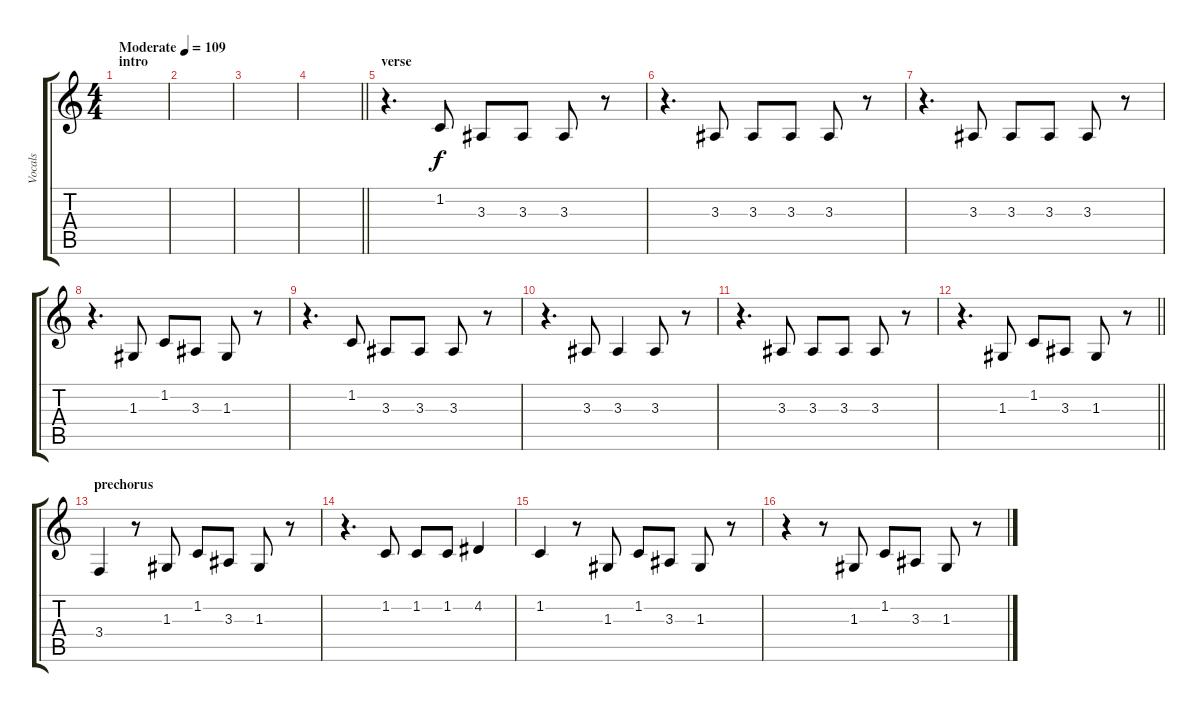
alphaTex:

\track ("Vocals" "Vocals") {instrument oboe}
\staff {score tabs}
\tuning (E4 B3 G3 D3 A2 E2) {hide}
\ts (4 4)
\section ("" "intro")
\tempo (109 "Moderate")
\clef g2
\ks c
|
|
|
\barLineRight lightlight
|
\section ("" "verse")
r.4{d} 1.2.8 3.3.8 3.3.8 3.3.8 r.8 |
r.4{d} 3.3.8 3.3.8 3.3.8 3.3.8 r.8 |
r.4{d} 3.3.8 3.3.8 3.3.8 3.3.8 r.8 |
r.4{d} 1.3.8 1.2.8 3.3.8 1.3.8 r.8 |
r.4{d} 1.2.8 3.3.8 3.3.8 3.3.8 r.8 |
r.4{d} 3.3.8 3.3.4 3.3.8 r.8 |
r.4{d} 3.3.8 3.3.8 3.3.8 3.3.8 r.8 |
\barLineRight lightlight
r.4{d} 1.3.8 1.2.8 3.3.8 1.3.8 r.8 |
\section ("" "prechorus")
3.4.4 r.8 1.3.8 1.2.8 3.3.8 1.3.8 r.8 |
r.4{d} 1.2.8 1.2.8 1.2.8 4.2.4 |
1.2.4 r.8 1.3.8 1.2.8 3.3.8 1.3.8 r.8 |
r.4 r.8 1.3.8 1.2.8 3.3.8 1.3.8 r.8
